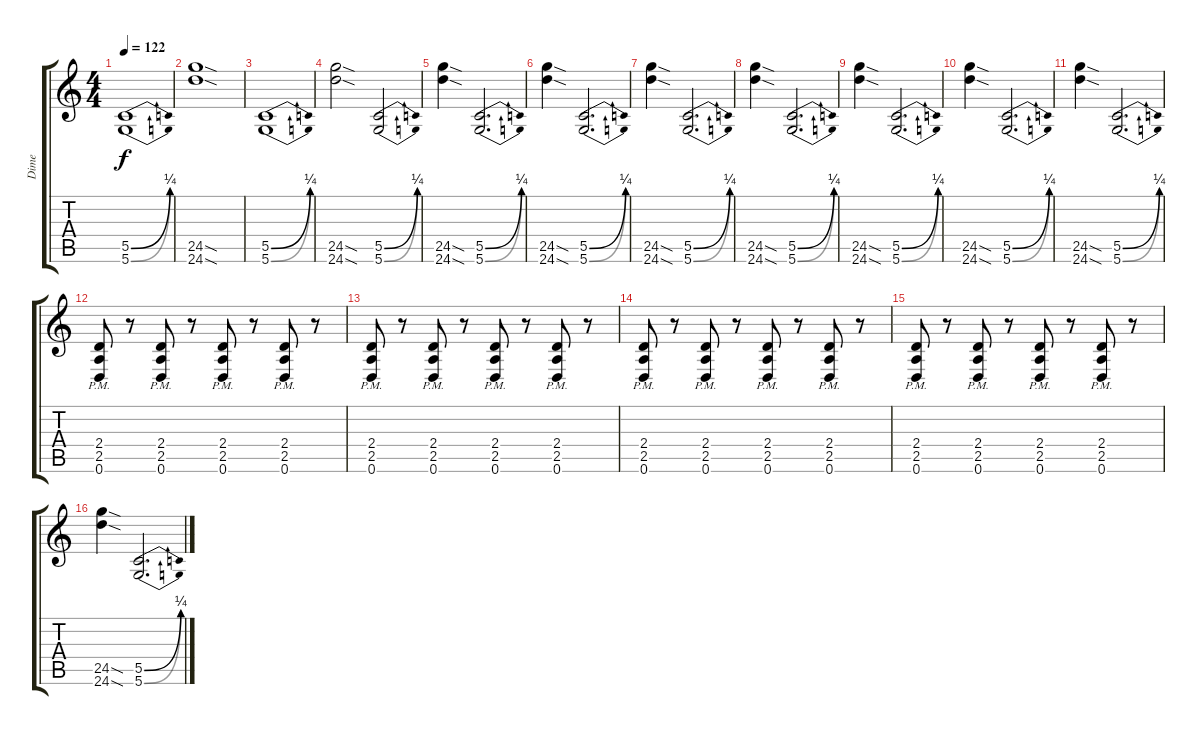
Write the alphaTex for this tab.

\track ("Dime" "Dime") {instrument distortionguitar}
\staff {score tabs}
\tuning (D4 A3 F3 C3 G2 D2) {hide}
\ts (4 4)
\tempo 122
\clef g2
\ks c
(5.5{be (bend 0 0 60 1)} 5.6{be (bend 0 0 60 1)}).1{dy f} |
(24.5{sod} 24.6{sod}).1 |
(5.5{be (bend 0 0 60 1)} 5.6{be (bend 0 0 60 1)}).1 |
(24.5{sod} 24.6{sod}).2 (5.5{be (bend 0 0 60 1)} 5.6{be (bend 0 0 60 1)}).2 |
(24.5{sod} 24.6{sod}).4 (5.5{be (bend 0 0 60 1)} 5.6{be (bend 0 0 60 1)}).2{d} |
(24.5{sod} 24.6{sod}).4 (5.5{be (bend 0 0 60 1)} 5.6{be (bend 0 0 60 1)}).2{d} |
(24.5{sod} 24.6{sod}).4 (5.5{be (bend 0 0 60 1)} 5.6{be (bend 0 0 60 1)}).2{d} |
(24.5{sod} 24.6{sod}).4 (5.5{be (bend 0 0 60 1)} 5.6{be (bend 0 0 60 1)}).2{d} |
(24.5{sod} 24.6{sod}).4 (5.5{be (bend 0 0 60 1)} 5.6{be (bend 0 0 60 1)}).2{d} |
(24.5{sod} 24.6{sod}).4 (5.5{be (bend 0 0 60 1)} 5.6{be (bend 0 0 60 1)}).2{d} |
(24.5{sod} 24.6{sod}).4 (5.5{be (bend 0 0 60 1)} 5.6{be (bend 0 0 60 1)}).2{d} |
(2.4{pm} 2.5{pm} 0.6{pm}).8 r.8 (2.4{pm} 2.5{pm} 0.6{pm}).8 r.8 (2.4{pm} 2.5{pm} 0.6{pm}).8 r.8 (2.4{pm} 2.5{pm} 0.6{pm}).8 r.8 |
(2.4{pm} 2.5{pm} 0.6{pm}).8 r.8 (2.4{pm} 2.5{pm} 0.6{pm}).8 r.8 (2.4{pm} 2.5{pm} 0.6{pm}).8 r.8 (2.4{pm} 2.5{pm} 0.6{pm}).8 r.8 |
(2.4{pm} 2.5{pm} 0.6{pm}).8 r.8 (2.4{pm} 2.5{pm} 0.6{pm}).8 r.8 (2.4{pm} 2.5{pm} 0.6{pm}).8 r.8 (2.4{pm} 2.5{pm} 0.6{pm}).8 r.8 |
(2.4{pm} 2.5{pm} 0.6{pm}).8 r.8 (2.4{pm} 2.5{pm} 0.6{pm}).8 r.8 (2.4{pm} 2.5{pm} 0.6{pm}).8 r.8 (2.4{pm} 2.5{pm} 0.6{pm}).8 r.8 |
(24.5{sod} 24.6{sod}).4 (5.5{be (bend 0 0 60 1)} 5.6{be (bend 0 0 60 1)}).2{d}
